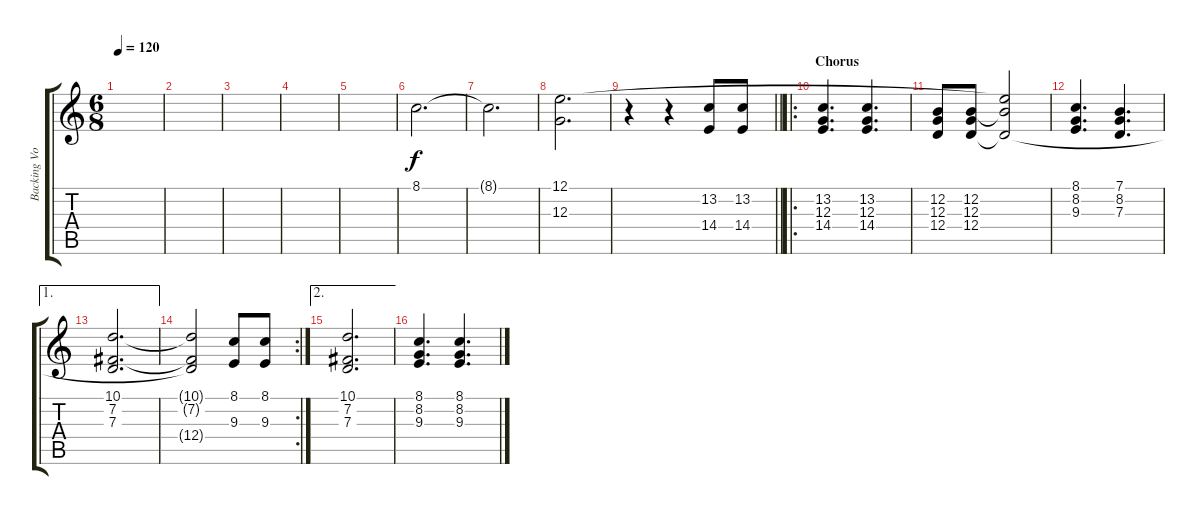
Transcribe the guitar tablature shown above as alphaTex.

\track ("Backing Vocals" "Backing Vo") {instrument choiraahs}
\staff {score tabs}
\tuning (E4 B3 G3 D3 A2 E2) {hide}
\ts (6 8)
\tempo 120
\clef g2
\ks c
|
|
|
|
|
8.1.2{d} |
8.1{t}.2{d} |
(12.1 12.3).2{d} |
\barLineRight lightlight
r.4 r.4 (13.2 14.4).8 (13.2 14.4).8 |
\ro
\section ("" "Chorus")
(13.2 12.3 14.4).4{d} (13.2 12.3 14.4).4{d} |
(12.2 12.3 12.4).8 (12.2 12.3 12.4).8 (12.1{t} 12.2{t} 12.4{t}).2 |
(8.1 8.2 9.3).4{d} (7.1 8.2 7.3).4{d} |
\ae 1
(10.1 7.2 7.3).2{d} |
\rc 2
(10.1{t} 7.2{t} 12.4{t}).2 (8.1 9.3).8 (8.1 9.3).8 |
\ae 2
(10.1 7.2 7.3).2{d} |
(8.1 8.2 9.3).4{d} (8.1 8.2 9.3).4{d}
